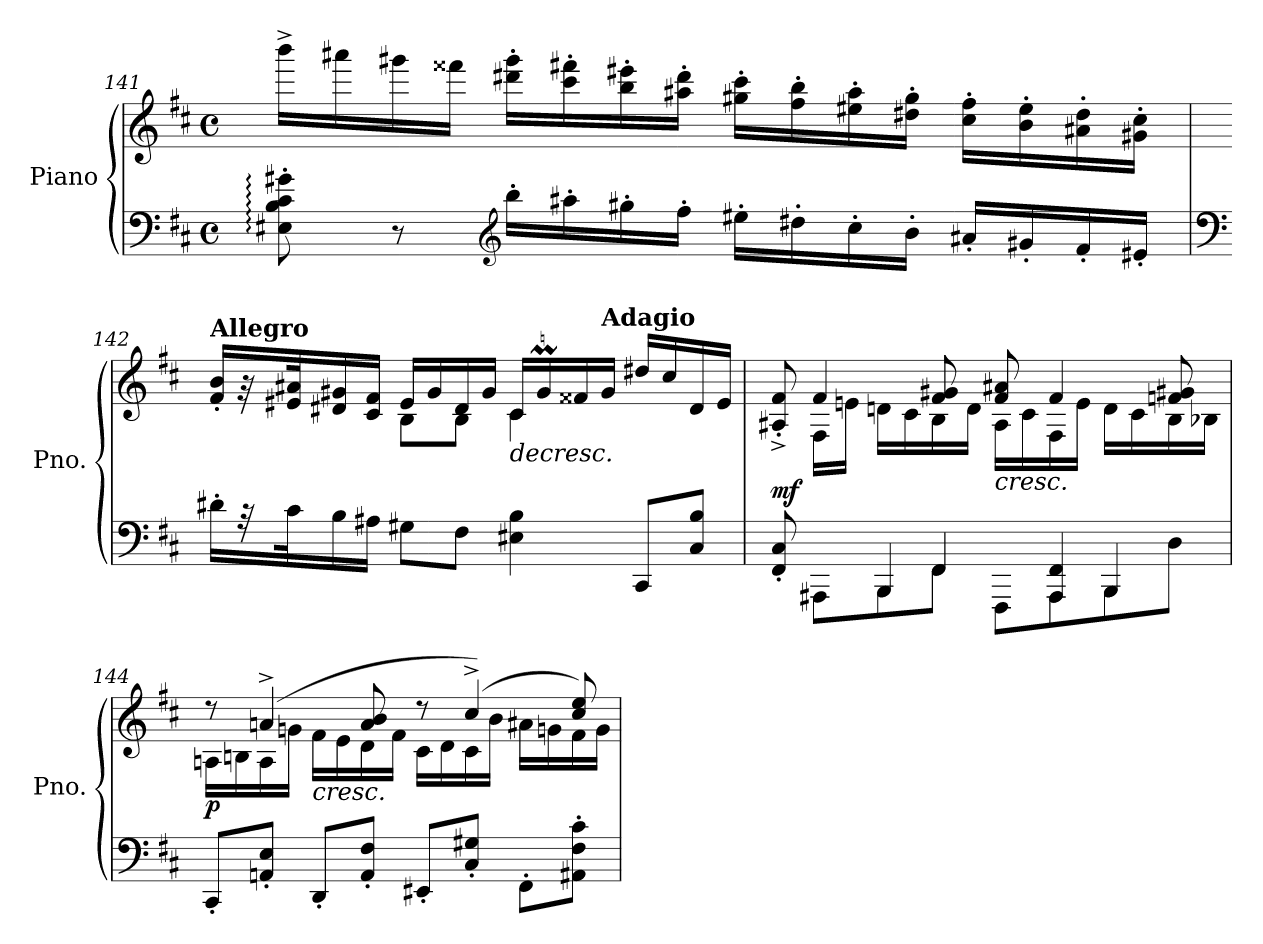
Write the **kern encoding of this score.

**kern	**kern	**dynam
*part1	*part1	*part1
*staff2	*staff1	*staff1/2
*I"Piano	*	*
*I'Pno.	*	*
*clefF4	*clefG2	*
*k[f#c#]	*k[f#c#]	*
*M4/4	*M4/4	*
*met(c)	*met(c)	*
=141	=141	=141
8E#X\:' 8B\:' 8c#\:' 8g#X\:'	16bbb^\LL	.
.	16aaa#X\	.
8r	16ggg#X\	.
.	16fff##X\JJ	.
*clefG2	*	*
16bb'\LL	16ddd#X\'<< 16ggg#\'<<LL	.
16aa#X'\	16ccc#\'<< 16fff#X\'<<	.
16gg#X'\	16bb\' 16eee#X\'	.
16ff#'\JJ	16aa#X\' 16ddd#\'JJ	.
16ee#X<'\LL	16gg#X\' 16ccc#\'LL	.
16dd#X'\	16ff#\' 16bb\'	.
16cc#'\	16ee#X\' 16aa#\'	.
16b'\JJ	16dd#X\' 16gg#\'JJ	.
16a#X'/LL	16cc#\' 16ff#\'LL	.
16g#X'/	16b\' 16ee#\'	.
16f#'/	16a#X\' 16dd#\'	.
16e#X'/JJ	16g#X\' 16cc#\'JJ	.
!!LO:LB:g=z
=142	=142	=142
*clefF4	*	*
*	*^	*
!	!LO:TX:a:B:t=Allegro	!	!
16d#X'\LL	16f#/' 16b/'LL	4ryy	.
32rA	32rg	.	.
32c#\K	32e#X/ 32a#X/K	.	.
16B>\	16d#X/ 16g#X/	.	.
16A#X\JJ	16c#/ 16f#/JJ	.	.
8G#X\L	16e#/LL	8B\L	.
.	16g#/	.	.
8F#\J	16d#/	8B\J	.
.	16g#/JJ	.	.
!	!	!	!LO:HP:b
4E#X\ 4B\	16c#</LL	4c#\	>
.	16g#m</	.	.
.	16f##X</	.	.
!	!LO:TX:a:B:t=Adagio	!	!
.	16g#/JJ	.	.
8CC#/L	16dd#X/LL	4ryy	.
.	16cc#/	.	.
8C#/ 8B/J	16d#/	.	.
.	16e#</JJ	.	.
=143	=143	=143	=143
*^	*	*	*
*	*^	*	*	*
!	!	!	!	!	!LO:DY:b
8FF#/' 8C#/'	4.ryy	4ryy	8A#X/'^ 8f#/'^	8ryy	mf
*	*	*	*MM100	*	*
8AAA#X\L	.	.	4f#/	16F#\LL	.
.	.	.	.	16en\JJ	.
*	*	*	*MM105	*	*
8BBB\	.	4BBB/	.	16dn\LL	.
.	.	.	.	16c#\	.
8FF#\J	4FF#/	.	8f#/ 8g#X/	16B\	.
.	.	.	.	16d\JJ	.
*	*	*	*MM110	*	*
!	!	!	!LO:TX:b:i:t=cresc.	!	!
8FFF#\L	.	8ryy	8f#/ 8a#X/	16A#\LL	.
.	.	.	.	16c#\	.
8AAA#\	8ryy	4AAA#/ 4FF#/	4f#/	16F#\	.
.	.	.	.	16e\JJ	.
8BBB\	4BBB/	.	.	16d\LL	.
.	.	.	.	16c#\	.
8D\J	.	8ryy	8fn/ 8g#X/	16B\	.
.	.	.	.	16B-X\JJ	.
*v	*v	*v	*	*	*
!!LO:LB:g=z	!!
=144	=144	=144	=144
*	*MM115	*	*
!	!	!	!LO:DY:b
8CC#'/L	8r	16An\LL	p
.	.	16Bn\	.
8AAn/' 8E/'J	(>4an^/	16A\	.
*	*MM120	*	*
.	.	16gn\JJ	.
!	!	!LO:TX:b:i:t=cresc.	!
8DD'/L	.	16f#\LL	.
.	.	16e\	.
8AA/' 8F#/'J	8a/ 8b/	16d\	.
.	.	16f#\JJ	.
8EE#X'/L	8r	16c#\LL	.
.	.	16d\	.
8C#/' 8G#X/'J	(>4cc#^/)	16c#\	.
.	.	16b\JJ	.
8FF#'\L	.	16a#X\LL	.
.	.	16gn\	.
8AA#X\' 8F#\' 8c#\'J	8cc#/ 8ee/)	16f#\	.
.	.	16g\JJ	.
*	*v	*v	*
.	.	]
=	=	=
*-	*-	*-
